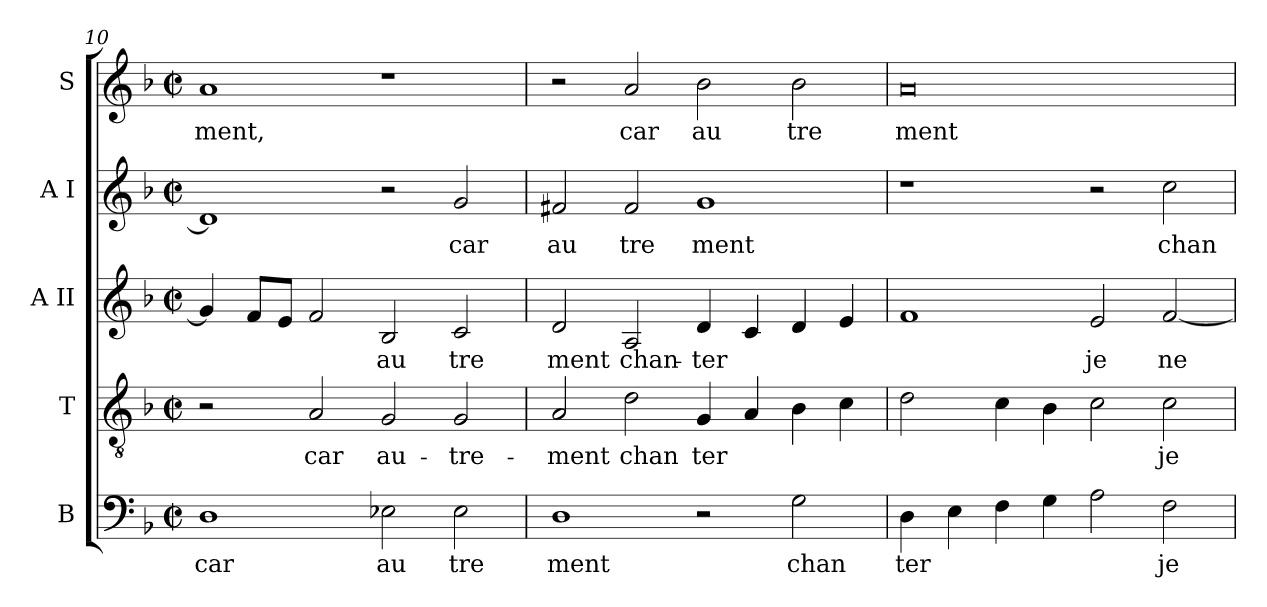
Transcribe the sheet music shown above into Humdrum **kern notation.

**kern	**text	**kern	**text	**kern	**text	**kern	**text	**kern	**text
*part5	*part5	*part4	*part4	*part3	*part3	*part2	*part2	*part1	*part1
*staff5	*staff5	*staff4	*staff4	*staff3	*staff3	*staff2	*staff2	*staff1	*staff1
*I"B	*	*I"T	*	*I"A II	*	*I"A I	*	*I"S	*
*clefF4	*	*clefGv2	*	*clefG2	*	*clefG2	*	*clefG2	*
*k[b-]	*	*k[b-]	*	*k[b-]	*	*k[b-]	*	*k[b-]	*
*F:	*	*F:	*	*F:	*	*F:	*	*F:	*
*M2/2	*	*M2/2	*	*M2/2	*	*M2/2	*	*M2/2	*
*met(c|)	*	*met(c|)	*	*met(c|)	*	*met(c|)	*	*met(c|)	*
=10	=10	=10	=10	=10	=10	=10	=10	=10	=10
!	!LO:LY:b:cj	!	!	!	!	!	!	!	!LO:LY:b:cj
1D	car	2r	.	4g/]	.	1d]	.	1a	ment,
.	.	.	.	8f/L	.	.	.	.	.
.	.	.	.	8e/J	.	.	.	.	.
!	!	!	!LO:LY:b:cj	!	!	!	!	!	!
.	.	2A/	car	2f/	.	.	.	.	.
!	!LO:LY:b:cj	!	!LO:LY:b:cj	!	!LO:LY:b:cj	!	!	!	!
2E-X\	au	2G/	au-	2B-/	au	2r	.	1r	.
!	!LO:LY:b:cj	!	!LO:LY:b:cj	!	!LO:LY:b:cj	!	!LO:LY:b:cj	!	!
2E-\	tre	2G/	-tre-	2c/	tre	2g/	car	.	.
!!LO:LB:g=z
=11	=11	=11	=11	=11	=11	=11	=11	=11	=11
!	!LO:LY:b:cj	!	!LO:LY:b:cj	!	!LO:LY:b:cj	!	!LO:LY:b:cj	!	!
1D	ment	2A/	-ment	2d/	ment	2f#X/	au	2r	.
!	!	!	!LO:LY:b:cj	!	!LO:LY:b:cj	!	!LO:LY:b:cj	!	!LO:LY:b:cj
.	.	2d\	chan	2A/	chan-	2f#/	tre	2a/	car
!	!	!	!LO:LY:b	!	!LO:LY:b	!	!LO:LY:b:cj	!	!LO:LY:b:cj
2r	.	4G/	ter	4d/	-ter	1g	ment	2b-\	au
.	.	4A/	.	4c/	.	.	.	.	.
!	!LO:LY:b:cj	!	!	!	!	!	!	!	!LO:LY:b:cj
2G\	chan	4B-\	.	4d/	.	.	.	2b-\	tre
.	.	4c\	.	4e/	.	.	.	.	.
=12	=12	=12	=12	=12	=12	=12	=12	=12	=12
!	!LO:LY:b	!	!	!	!	!	!	!	!LO:LY:b:cj
4D\	ter	2d\	.	1f	.	1r	.	0a	ment
4E\	.	.	.	.	.	.	.	.	.
4F\	.	4c\	.	.	.	.	.	.	.
4G\	.	4B-\	.	.	.	.	.	.	.
!	!	!	!	!	!LO:LY:b:cj	!	!	!	!
2A\	.	2c\	.	2e/	je	2r	.	.	.
!	!LO:LY:b:cj	!	!LO:LY:b:cj	!	!LO:LY:b:cj	!	!LO:LY:b:cj	!	!
2F\	je	2c\	je	[<2f/	ne	2cc\	chan	.	.
=	=	=	=	=	=	=	=	=	=
*-	*-	*-	*-	*-	*-	*-	*-	*-	*-
